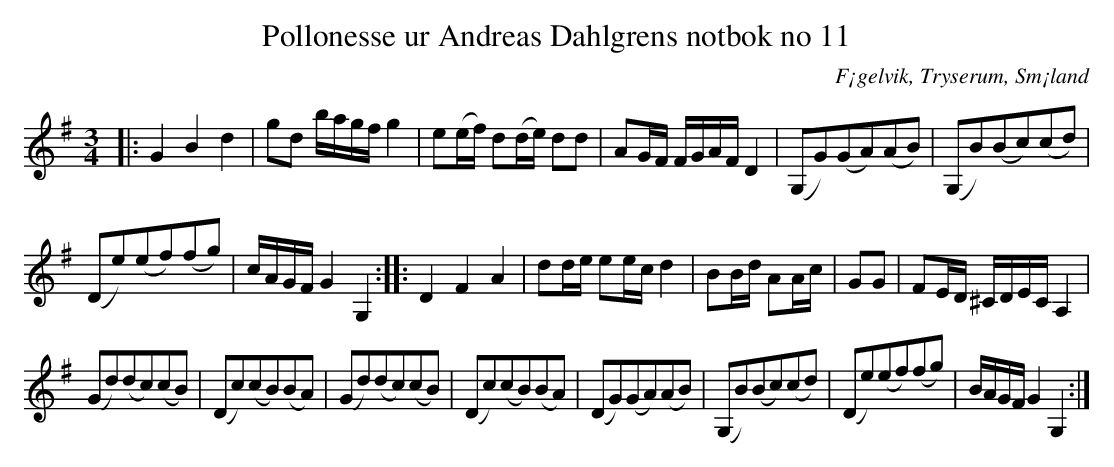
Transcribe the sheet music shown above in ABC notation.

X:1
T:Pollonesse ur Andreas Dahlgrens notbok no 11
O:F¡gelvik, Tryserum, Sm¡land
L:1/8
M:3/4
K:G
|: G2 B2 d2 | gd b/a/g/f/ g2 | e(e/f/) d(d/e/) dd | AG/F/  F/G/A/F/ D2 | (G,G)(GA)(AB) | (G,B)(Bc)(cd) |
(De)(ef)(fg) | c/A/G/F/ G2 G,2 :: D2F2A2 | dd/e/ ee/c/  d2 | BB/d/ AA/c/ | GG | FE/D/ ^C/D/E/C/ A,2 |
(Gd)(dc)(cB) | (Dc)(cB)(BA) | (Gd)(dc)(cB) | (Dc)(cB)(BA) | (DG)(GA)(AB) | (G,B)(Bc)(cd) | (De)(ef)(fg) | B/A/G/F/  G2 G,2 :|
